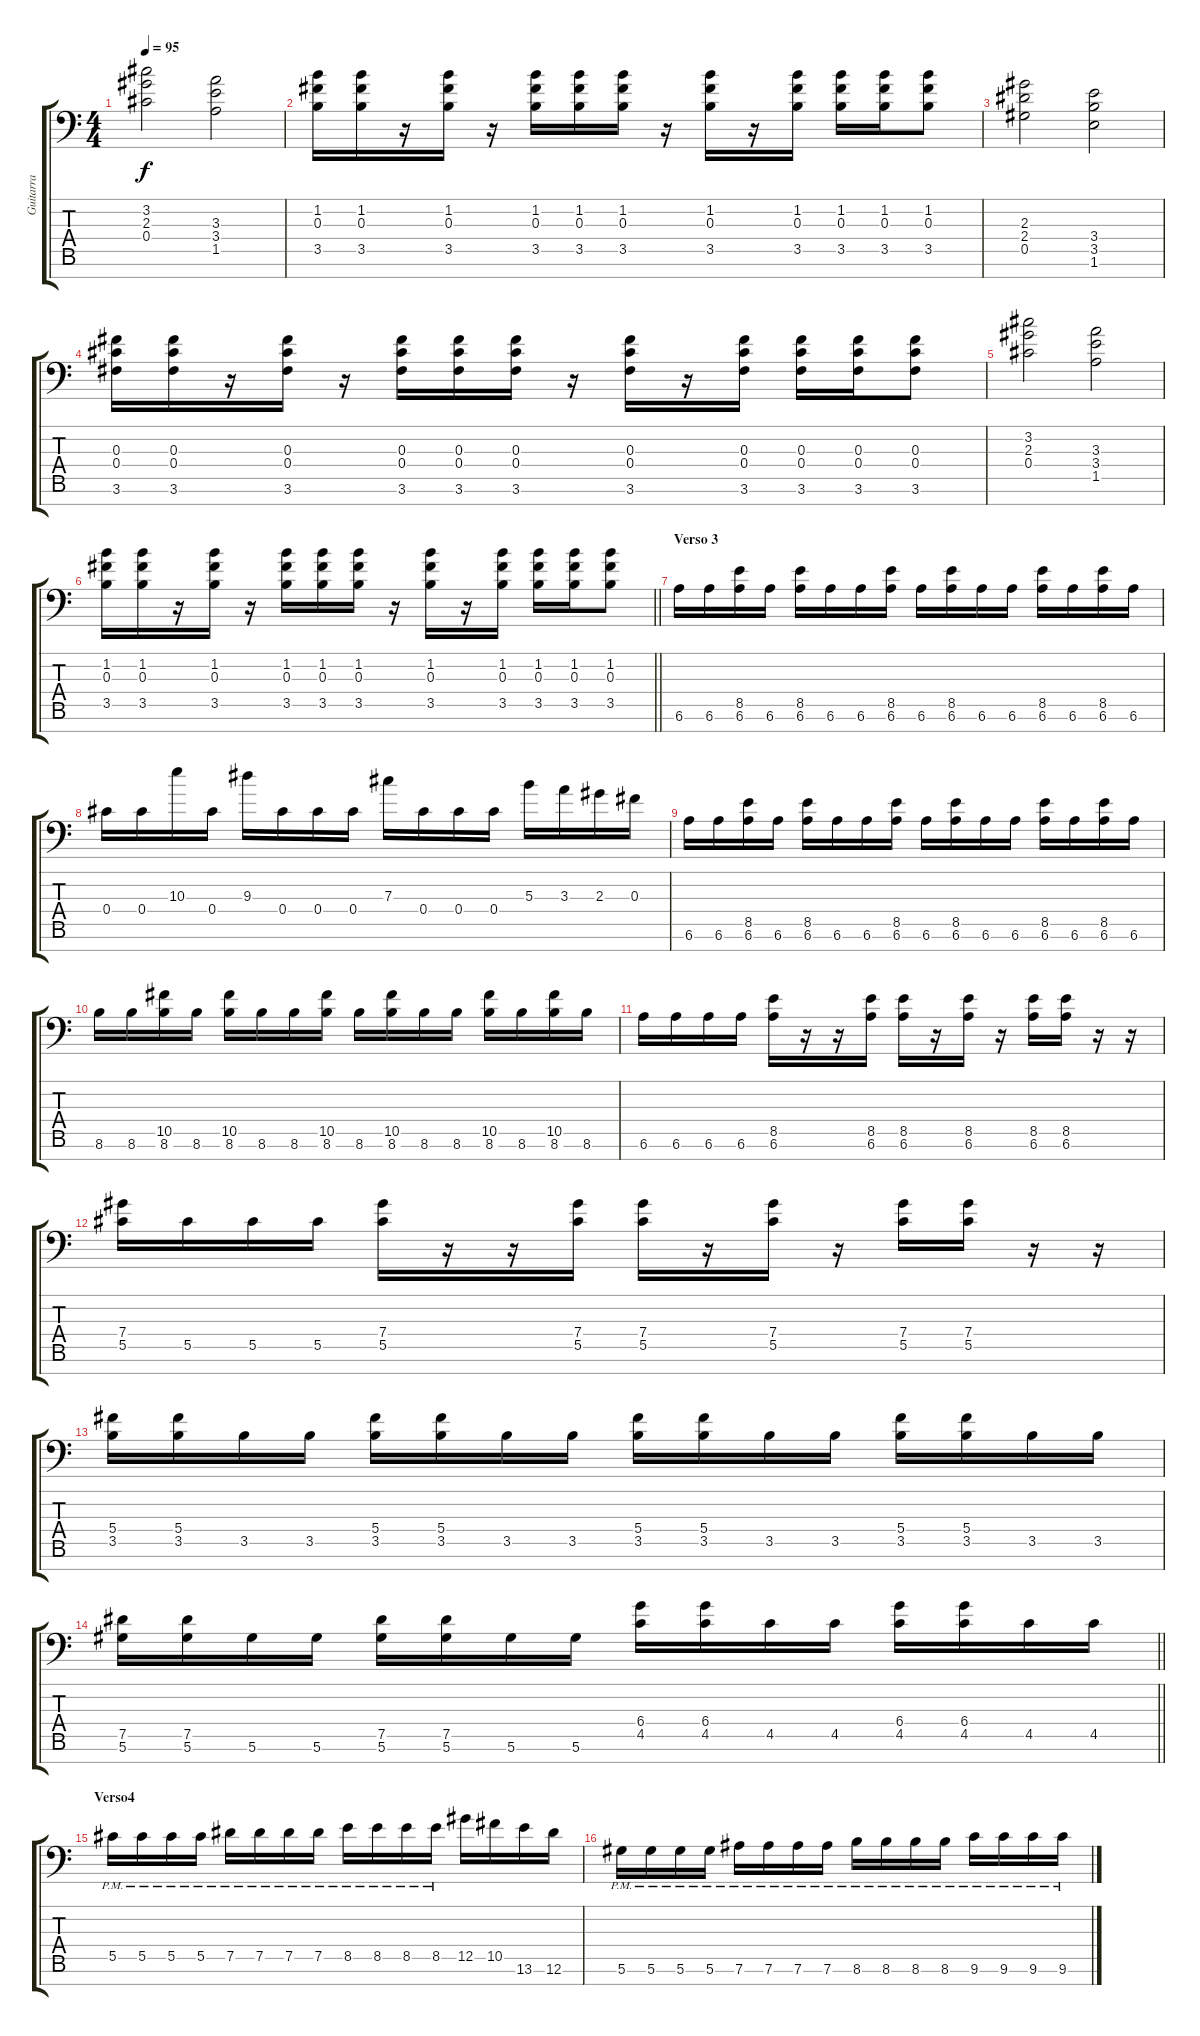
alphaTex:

\track ("Guitarra" "Guitarra") {instrument overdrivenguitar}
\staff {score tabs}
\tuning (Eb4 Bb3 Gb3 Db3 Ab2 Eb2 Bb1) {hide}
\ts (4 4)
\tempo 95
\clef f4
\ks c
(3.2 2.3 0.4).2{dy f} (3.3 3.4 1.5).2 |
(1.2 0.3 3.5).16 (1.2 0.3 3.5).16 r.16 (1.2 0.3 3.5).16 r.16 (1.2 0.3 3.5).16 (1.2 0.3 3.5).16 (1.2 0.3 3.5).16 r.16 (1.2 0.3 3.5).16 r.16 (1.2 0.3 3.5).16 (1.2 0.3 3.5).16 (1.2 0.3 3.5).16 (1.2 0.3 3.5).8 |
(2.3 2.4 0.5).2 (3.4 3.5 1.6).2 |
(0.3 0.4 3.6).16 (0.3 0.4 3.6).16 r.16 (0.3 0.4 3.6).16 r.16 (0.3 0.4 3.6).16 (0.3 0.4 3.6).16 (0.3 0.4 3.6).16 r.16 (0.3 0.4 3.6).16 r.16 (0.3 0.4 3.6).16 (0.3 0.4 3.6).16 (0.3 0.4 3.6).16 (0.3 0.4 3.6).8 |
(3.2 2.3 0.4).2 (3.3 3.4 1.5).2 |
\barLineRight lightlight
(1.2 0.3 3.5).16 (1.2 0.3 3.5).16 r.16 (1.2 0.3 3.5).16 r.16 (1.2 0.3 3.5).16 (1.2 0.3 3.5).16 (1.2 0.3 3.5).16 r.16 (1.2 0.3 3.5).16 r.16 (1.2 0.3 3.5).16 (1.2 0.3 3.5).16 (1.2 0.3 3.5).16 (1.2 0.3 3.5).8 |
\section ("" "Verso 3")
6.6.16 6.6.16 (8.5 6.6).16 6.6.16 (8.5 6.6).16 6.6.16 6.6.16 (8.5 6.6).16 6.6.16 (8.5 6.6).16 6.6.16 6.6.16 (8.5 6.6).16 6.6.16 (8.5 6.6).16 6.6.16 |
0.4.16 0.4.16 10.3.16 0.4.16 9.3.16 0.4.16 0.4.16 0.4.16 7.3.16 0.4.16 0.4.16 0.4.16 5.3.16 3.3.16 2.3.16 0.3.16 |
6.6.16 6.6.16 (8.5 6.6).16 6.6.16 (8.5 6.6).16 6.6.16 6.6.16 (8.5 6.6).16 6.6.16 (8.5 6.6).16 6.6.16 6.6.16 (8.5 6.6).16 6.6.16 (8.5 6.6).16 6.6.16 |
8.6.16 8.6.16 (10.5 8.6).16 8.6.16 (10.5 8.6).16 8.6.16 8.6.16 (10.5 8.6).16 8.6.16 (10.5 8.6).16 8.6.16 8.6.16 (10.5 8.6).16 8.6.16 (10.5 8.6).16 8.6.16 |
6.6.16 6.6.16 6.6.16 6.6.16 (8.5 6.6).16 r.16 r.16 (8.5 6.6).16 (8.5 6.6).16 r.16 (8.5 6.6).16 r.16 (8.5 6.6).16 (8.5 6.6).16 r.16 r.16 |
(7.4 5.5).16 5.5.16 5.5.16 5.5.16 (7.4 5.5).16 r.16 r.16 (7.4 5.5).16 (7.4 5.5).16 r.16 (7.4 5.5).16 r.16 (7.4 5.5).16 (7.4 5.5).16 r.16 r.16 |
(5.4 3.5).16 (5.4 3.5).16 3.5.16 3.5.16 (5.4 3.5).16 (5.4 3.5).16 3.5.16 3.5.16 (5.4 3.5).16 (5.4 3.5).16 3.5.16 3.5.16 (5.4 3.5).16 (5.4 3.5).16 3.5.16 3.5.16 |
\barLineRight lightlight
(7.5 5.6).16 (7.5 5.6).16 5.6.16 5.6.16 (7.5 5.6).16 (7.5 5.6).16 5.6.16 5.6.16 (6.4 4.5).16 (6.4 4.5).16 4.5.16 4.5.16 (6.4 4.5).16 (6.4 4.5).16 4.5.16 4.5.16 |
\section ("" "Verso4")
5.5{pm}.16 5.5{pm}.16 5.5{pm}.16 5.5{pm}.16 7.5{pm}.16 7.5{pm}.16 7.5{pm}.16 7.5{pm}.16 8.5{pm}.16 8.5{pm}.16 8.5{pm}.16 8.5{pm}.16 12.5.16 10.5.16 13.6.16 12.6.16 |
5.6{pm}.16 5.6{pm}.16 5.6{pm}.16 5.6{pm}.16 7.6{pm}.16 7.6{pm}.16 7.6{pm}.16 7.6{pm}.16 8.6{pm}.16 8.6{pm}.16 8.6{pm}.16 8.6{pm}.16 9.6{pm}.16 9.6{pm}.16 9.6{pm}.16 9.6{pm}.16
